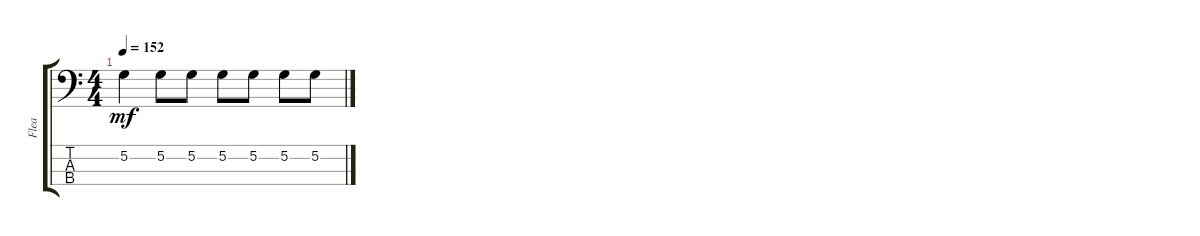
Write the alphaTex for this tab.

\track ("Flea" "Flea") {instrument electricbassfinger}
\staff {score tabs}
\tuning (G2 D2 A1 E1) {hide}
\ts (4 4)
\tempo 152
\clef f4
\ks c
5.2.4{dy mf} 5.2.8 5.2.8 5.2.8 5.2.8 5.2.8 5.2.8
